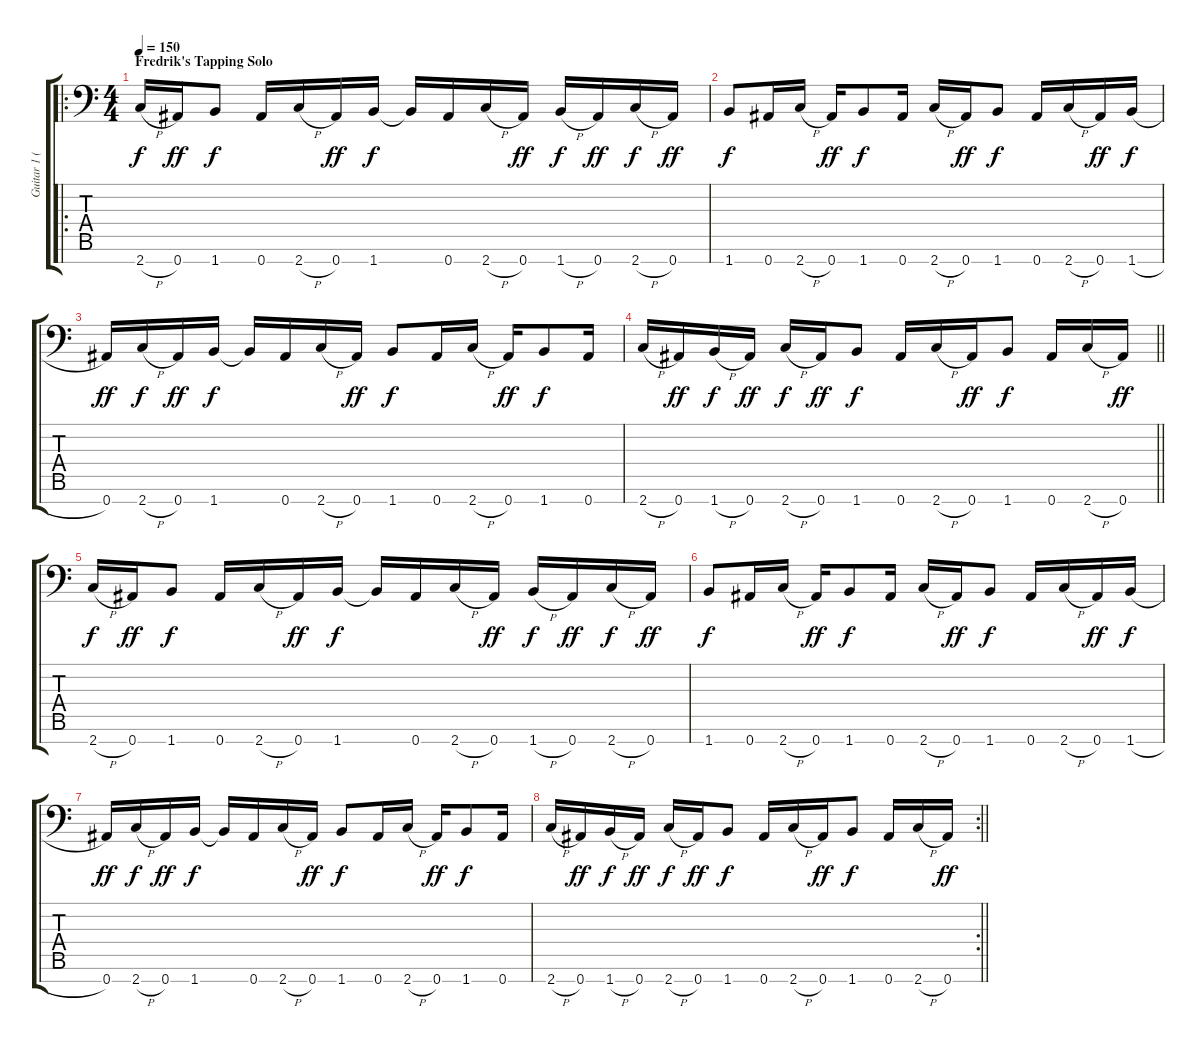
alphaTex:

\track ("Guitar 1 (Fredrik Thordendal)" "Guitar 1 (") {instrument distortionguitar}
\staff {score tabs}
\tuning (Eb4 Bb3 Gb3 Db3 Ab2 Eb2 Bb1) {hide}
\ro
\ts (4 4)
\section ("" "Fredrik's Tapping Solo")
\tempo 150
\clef f4
\ks c
2.7{h}.16{dy f} 0.7.16{dy ff} 1.7.8{dy f} 0.7.16 2.7{h}.16 0.7.16{dy ff} 1.7.16{dy f} 1.7{t}.16 0.7.16 2.7{h}.16 0.7.16{dy ff} 1.7{h}.16{dy f} 0.7.16{dy ff} 2.7{h}.16{dy f} 0.7.16{dy ff} |
1.7.8{dy f} 0.7.16 2.7{h}.16 0.7.16{dy ff} 1.7.8{dy f} 0.7.16 2.7{h}.16 0.7.16{dy ff} 1.7.8{dy f} 0.7.16 2.7{h}.16 0.7.16{dy ff} 1.7{h}.16{dy f} |
0.7.16{dy ff} 2.7{h}.16{dy f} 0.7.16{dy ff} 1.7.16{dy f} 1.7{t}.16 0.7.16 2.7{h}.16 0.7.16{dy ff} 1.7.8{dy f} 0.7.16 2.7{h}.16 0.7.16{dy ff} 1.7.8{dy f} 0.7.16 |
\barLineRight lightlight
2.7{h}.16 0.7.16{dy ff} 1.7{h}.16{dy f} 0.7.16{dy ff} 2.7{h}.16{dy f} 0.7.16{dy ff} 1.7.8{dy f} 0.7.16 2.7{h}.16 0.7.16{dy ff} 1.7.8{dy f} 0.7.16 2.7{h}.16 0.7.16{dy ff} |
2.7{h}.16{dy f} 0.7.16{dy ff} 1.7.8{dy f} 0.7.16 2.7{h}.16 0.7.16{dy ff} 1.7.16{dy f} 1.7{t}.16 0.7.16 2.7{h}.16 0.7.16{dy ff} 1.7{h}.16{dy f} 0.7.16{dy ff} 2.7{h}.16{dy f} 0.7.16{dy ff} |
1.7.8{dy f} 0.7.16 2.7{h}.16 0.7.16{dy ff} 1.7.8{dy f} 0.7.16 2.7{h}.16 0.7.16{dy ff} 1.7.8{dy f} 0.7.16 2.7{h}.16 0.7.16{dy ff} 1.7{h}.16{dy f} |
0.7.16{dy ff} 2.7{h}.16{dy f} 0.7.16{dy ff} 1.7.16{dy f} 1.7{t}.16 0.7.16 2.7{h}.16 0.7.16{dy ff} 1.7.8{dy f} 0.7.16 2.7{h}.16 0.7.16{dy ff} 1.7.8{dy f} 0.7.16 |
\rc 2
\barLineRight lightlight
2.7{h}.16 0.7.16{dy ff} 1.7{h}.16{dy f} 0.7.16{dy ff} 2.7{h}.16{dy f} 0.7.16{dy ff} 1.7.8{dy f} 0.7.16 2.7{h}.16 0.7.16{dy ff} 1.7.8{dy f} 0.7.16 2.7{h}.16 0.7.16{dy ff}
